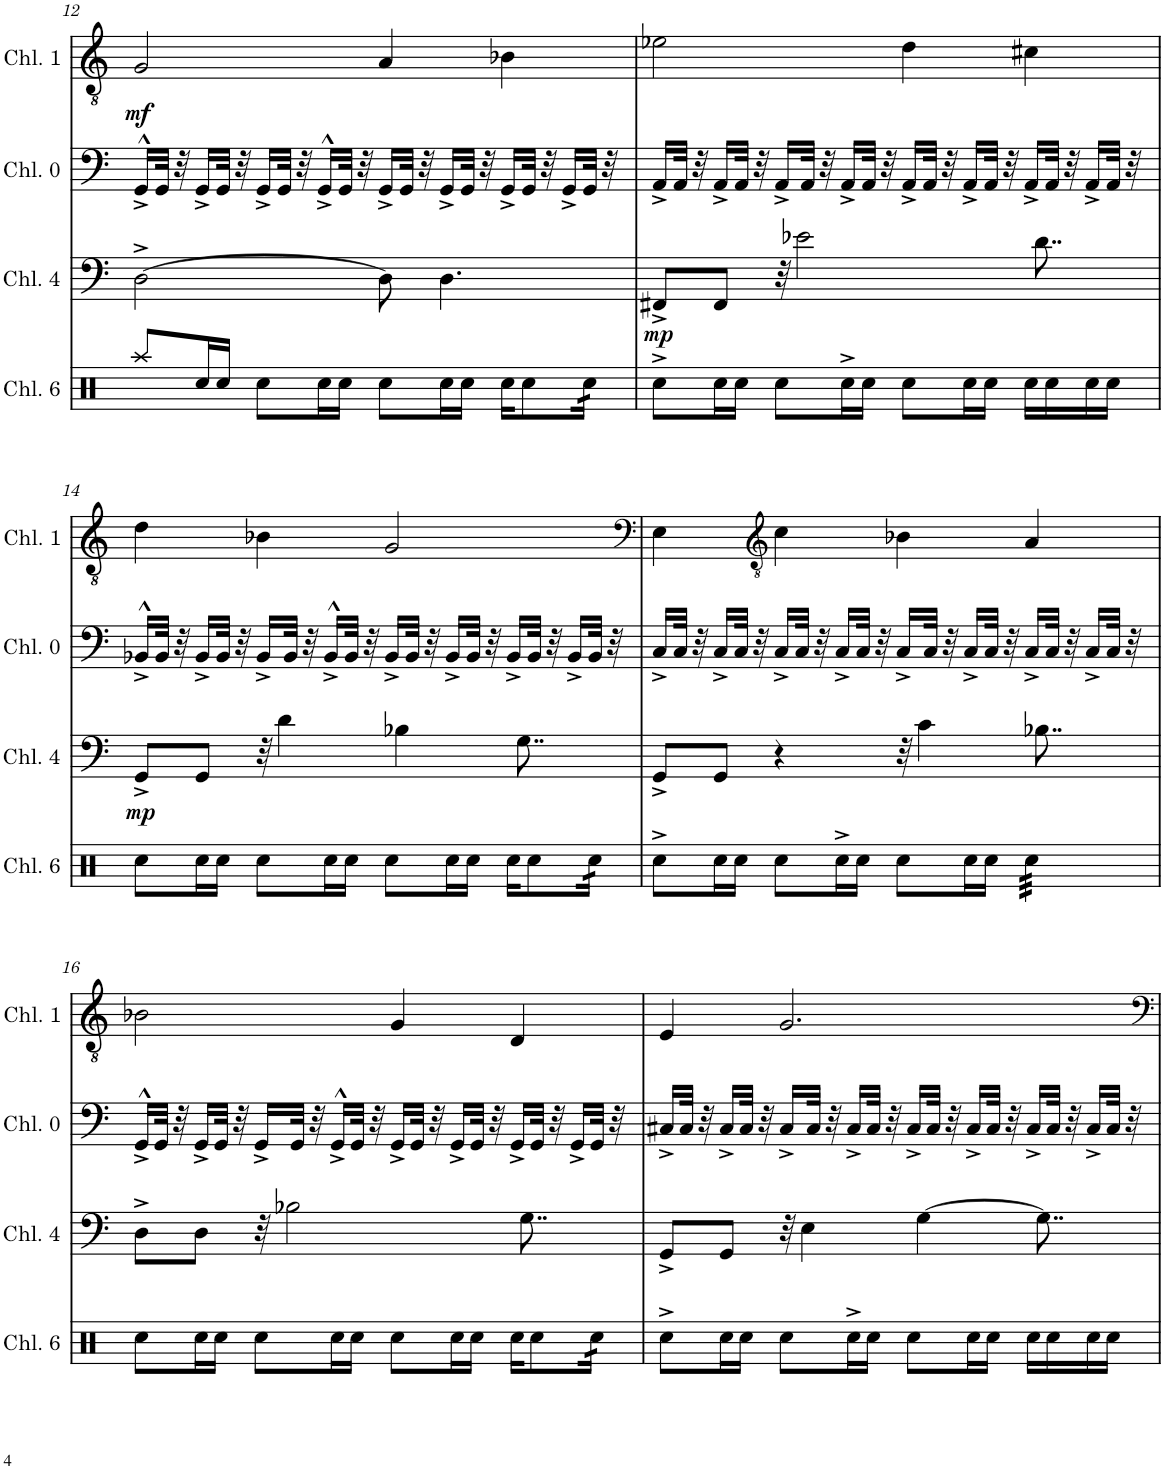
**kern	**kern	**dynam	**kern	**kern	**dynam
*part4	*part3	*part3	*part2	*part1	*part1
*staff4	*staff3	*staff3	*staff2	*staff1	*staff1
*I"Channel 6	*I"Channel 4	*	*I"Channel 0	*I"Channel 1	*
*I'Chl. 6	*I'Chl. 4	*	*I'Chl. 0	*I'Chl. 1	*
!!LO:PB:g=z
*clefX	*clefF4	*	*clefG2	*clefF4	*
*k[]	*k[]	*	*k[]	*k[]	*
*M4/4	*M4/4	*	*M4/4	*M4/4	*
*met(c)	*met(c)	*	*met(c)	*met(c)	*
=12	=12	=12	=12	=12	=12
!	!	!	!	!	!LO:DY:b
8Raa/L	[2D^\	.	16GG^^^/LL	2G/	mf
.	.	.	32GG/JJk	.	.
.	.	.	32r	.	.
16Rcc/L	.	.	16GG^/LL	.	.
16Rcc/JJ	.	.	32GG/JJk	.	.
.	.	.	32r	.	.
8Rcc\L	.	.	16GG^/LL	.	.
.	.	.	32GG/JJk	.	.
.	.	.	32r	.	.
16Rcc\L	.	.	16GG^^^/LL	.	.
16Rcc\JJ	.	.	32GG/JJk	.	.
.	.	.	32r	.	.
8Rcc\L	8D\]	.	16GG^/LL	4A/	.
.	.	.	32GG/JJk	.	.
.	.	.	32r	.	.
16Rcc\L	4.D\	.	16GG^/LL	.	.
16Rcc\JJ	.	.	32GG/JJk	.	.
.	.	.	32r	.	.
16Rcc\KL	.	.	16GG^/LL	4B-X\	.
8Rcc\	.	.	32GG/JJk	.	.
.	.	.	32r	.	.
.	.	.	16GG^/LL	.	.
*tremolo	*	*	*	*	*
32Rcc\	.	.	32GG/JJk	.	.
32Rcc\JJJ	.	.	32r	.	.
*Xtremolo	*	*	*	*	*
=13	=13	=13	=13	=13	=13
!	!	!LO:DY:b	!	!	!
8Rcc^\L	8FF#X^/L	mp	16AA^/LL	2e-X\	.
.	.	.	32AA/JJk	.	.
.	.	.	32r	.	.
16Rcc\L	8FF#/J	.	16AA^/LL	.	.
16Rcc\JJ	.	.	32AA/JJk	.	.
.	.	.	32r	.	.
8Rcc\L	32r	.	16AA^/LL	.	.
.	2e-X\	.	.	.	.
.	.	.	32AA/JJk	.	.
.	.	.	32r	.	.
16Rcc^\L	.	.	16AA^/LL	.	.
16Rcc\JJ	.	.	32AA/JJk	.	.
.	.	.	32r	.	.
8Rcc\L	.	.	16AA^/LL	4d\	.
.	.	.	32AA/JJk	.	.
.	.	.	32r	.	.
16Rcc\L	.	.	16AA^/LL	.	.
16Rcc\JJ	.	.	32AA/JJk	.	.
.	.	.	32r	.	.
16Rcc\LL	.	.	16AA^/LL	4c#X\	.
.	8..d\	.	.	.	.
16Rcc\	.	.	32AA/JJk	.	.
.	.	.	32r	.	.
16Rcc\	.	.	16AA^/LL	.	.
16Rcc\JJ	.	.	32AA/JJk	.	.
.	.	.	32r	.	.
!!LO:LB:g=z
=14	=14	=14	=14	=14	=14
!	!	!LO:DY:b	!	!	!
8Rcc\L	8GG^/L	mp	16BB-X^^^/LL	4d\	.
.	.	.	32BB-/JJk	.	.
.	.	.	32r	.	.
16Rcc\L	8GG/J	.	16BB-^/LL	.	.
16Rcc\JJ	.	.	32BB-/JJk	.	.
.	.	.	32r	.	.
8Rcc\L	32r	.	16BB-^/LL	4B-X\	.
.	4d\	.	.	.	.
.	.	.	32BB-/JJk	.	.
.	.	.	32r	.	.
16Rcc\L	.	.	16BB-^^^/LL	.	.
16Rcc\JJ	.	.	32BB-/JJk	.	.
.	.	.	32r	.	.
8Rcc\L	.	.	16BB-^/LL	2G/	.
.	4B-X\	.	.	.	.
.	.	.	32BB-/JJk	.	.
.	.	.	32r	.	.
16Rcc\L	.	.	16BB-^/LL	.	.
16Rcc\JJ	.	.	32BB-/JJk	.	.
.	.	.	32r	.	.
16Rcc\KL	.	.	16BB-^/LL	.	.
.	8..G\	.	.	.	.
8Rcc\	.	.	32BB-/JJk	.	.
.	.	.	32r	.	.
.	.	.	16BB-^/LL	.	.
*tremolo	*	*	*	*	*
32Rcc\	.	.	32BB-/JJk	.	.
32Rcc\JJJ	.	.	32r	.	.
*Xtremolo	*	*	*	*	*
=15	=15	=15	=15	=15	=15
*	*	*	*	*clefF4	*
8Rcc^\L	8GG^/L	.	16C^/LL	4E\	.
.	.	.	32C/JJk	.	.
.	.	.	32r	.	.
16Rcc\L	8GG/J	.	16C^/LL	.	.
16Rcc\JJ	.	.	32C/JJk	.	.
.	.	.	32r	.	.
*	*	*	*	*clefGv2	*
8Rcc\L	4r	.	16C^/LL	4c\	.
.	.	.	32C/JJk	.	.
.	.	.	32r	.	.
16Rcc^\L	.	.	16C^/LL	.	.
16Rcc\JJ	.	.	32C/JJk	.	.
.	.	.	32r	.	.
8Rcc\L	32r	.	16C^/LL	4B-X\	.
.	4c\	.	.	.	.
.	.	.	32C/JJk	.	.
.	.	.	32r	.	.
16Rcc\L	.	.	16C^/LL	.	.
16Rcc\JJ	.	.	32C/JJk	.	.
.	.	.	32r	.	.
*tremolo	*	*	*	*	*
32Rcc\LLL	.	.	16C^/LL	4A/	.
32Rcc\	8..B-X\	.	.	.	.
32Rcc\	.	.	32C/JJk	.	.
32Rcc\	.	.	32r	.	.
32Rcc\	.	.	16C^/LL	.	.
32Rcc\	.	.	.	.	.
32Rcc\	.	.	32C/JJk	.	.
32Rcc\JJJ	.	.	32r	.	.
*Xtremolo	*	*	*	*	*
!!LO:LB:g=z
=16	=16	=16	=16	=16	=16
8Rcc\L	8D^\L	.	16GG^^^/LL	2B-X\	.
.	.	.	32GG/JJk	.	.
.	.	.	32r	.	.
16Rcc\L	8D\J	.	16GG^/LL	.	.
16Rcc\JJ	.	.	32GG/JJk	.	.
.	.	.	32r	.	.
8Rcc\L	32r	.	16GG^/LL	.	.
.	2B-X\	.	.	.	.
.	.	.	32GG/JJk	.	.
.	.	.	32r	.	.
16Rcc\L	.	.	16GG^^^/LL	.	.
16Rcc\JJ	.	.	32GG/JJk	.	.
.	.	.	32r	.	.
8Rcc\L	.	.	16GG^/LL	4G/	.
.	.	.	32GG/JJk	.	.
.	.	.	32r	.	.
16Rcc\L	.	.	16GG^/LL	.	.
16Rcc\JJ	.	.	32GG/JJk	.	.
.	.	.	32r	.	.
16Rcc\KL	.	.	16GG^/LL	4D/	.
.	8..G\	.	.	.	.
8Rcc\	.	.	32GG/JJk	.	.
.	.	.	32r	.	.
.	.	.	16GG^/LL	.	.
*tremolo	*	*	*	*	*
32Rcc\	.	.	32GG/JJk	.	.
32Rcc\JJJ	.	.	32r	.	.
*Xtremolo	*	*	*	*	*
=17	=17	=17	=17	=17	=17
8Rcc^\L	8GG^/L	.	16C#X^/LL	4E/	.
.	.	.	32C#/JJk	.	.
.	.	.	32r	.	.
16Rcc\L	8GG/J	.	16C#^/LL	.	.
16Rcc\JJ	.	.	32C#/JJk	.	.
.	.	.	32r	.	.
8Rcc\L	32r	.	16C#^/LL	2.G/	.
.	4E\	.	.	.	.
.	.	.	32C#/JJk	.	.
.	.	.	32r	.	.
16Rcc^\L	.	.	16C#^/LL	.	.
16Rcc\JJ	.	.	32C#/JJk	.	.
.	.	.	32r	.	.
8Rcc\L	.	.	16C#^/LL	.	.
.	[4G\	.	.	.	.
.	.	.	32C#/JJk	.	.
.	.	.	32r	.	.
16Rcc\L	.	.	16C#^/LL	.	.
16Rcc\JJ	.	.	32C#/JJk	.	.
.	.	.	32r	.	.
16Rcc\LL	.	.	16C#^/LL	.	.
.	8..G\]	.	.	.	.
16Rcc\	.	.	32C#/JJk	.	.
.	.	.	32r	.	.
16Rcc\	.	.	16C#^/LL	.	.
16Rcc\JJ	.	.	32C#/JJk	.	.
.	.	.	32r	.	.
=	=	=	=	=	=
*-	*-	*-	*-	*-	*-
